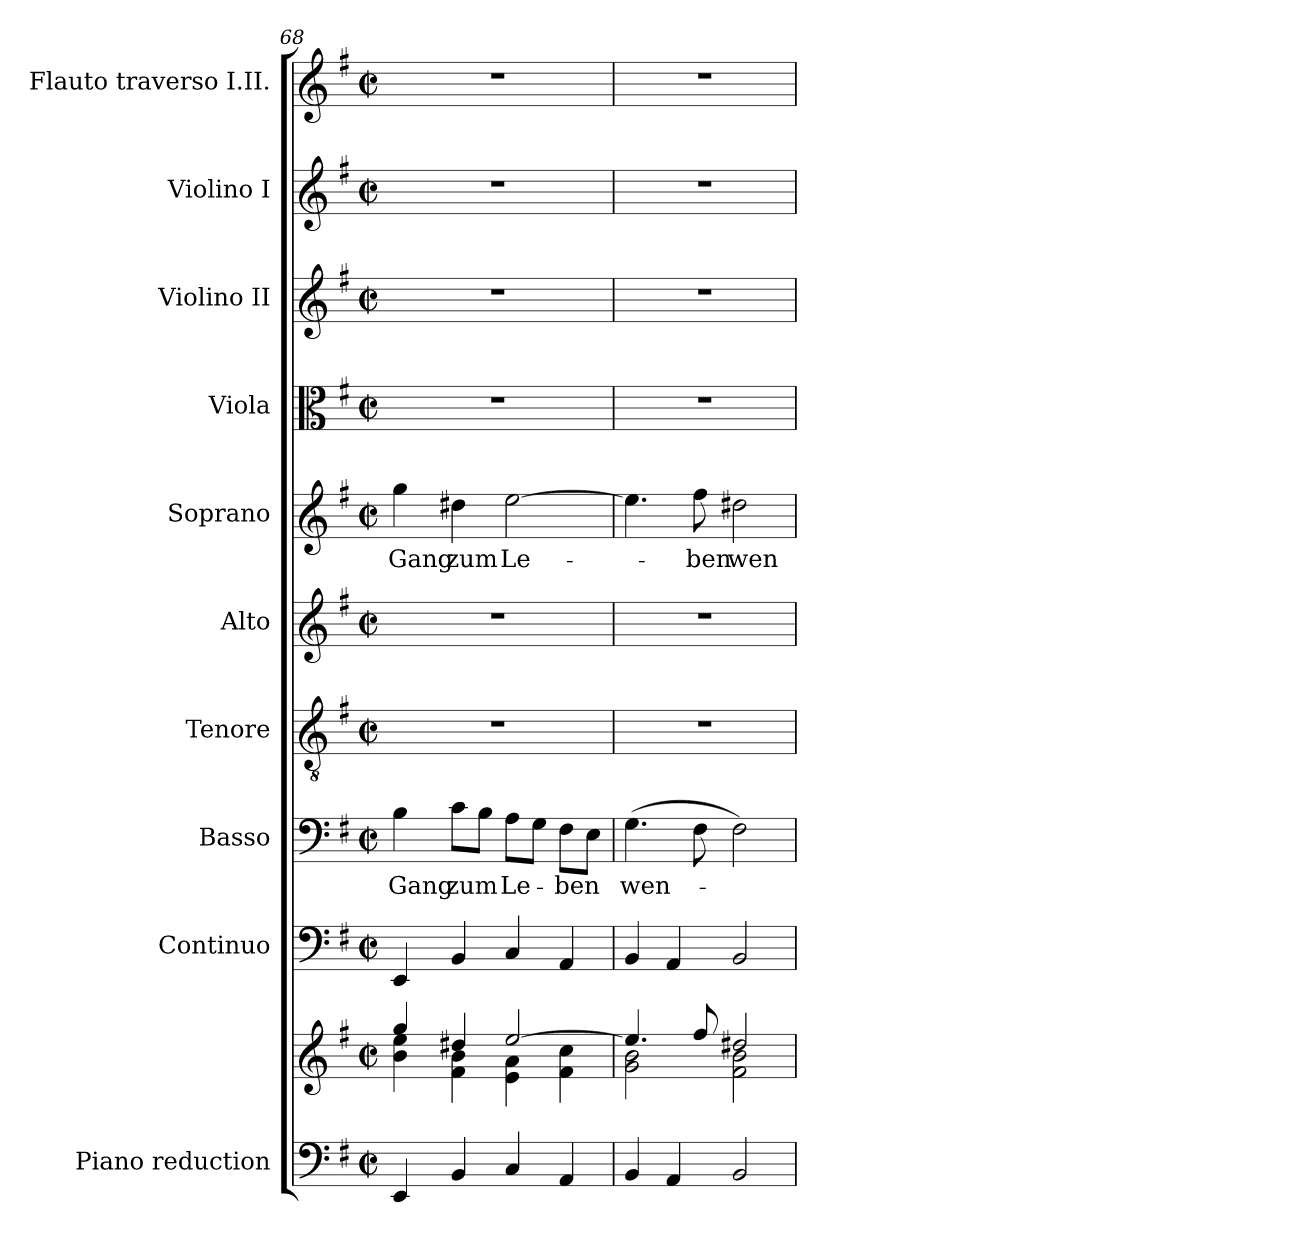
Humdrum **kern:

**kern	**kern	**kern	**kern	**text	**kern	**kern	**kern	**text	**kern	**kern	**kern	**kern
*part10	*part10	*part9	*part8	*part8	*part7	*part6	*part5	*part5	*part4	*part3	*part2	*part1
*staff11	*staff10	*staff9	*staff8	*staff8	*staff7	*staff6	*staff5	*staff5	*staff4	*staff3	*staff2	*staff1
*I"Piano reduction	*	*I"Continuo	*I"Basso	*	*I"Tenore	*I"Alto	*I"Soprano	*	*I"Viola	*I"Violino II	*I"Violino I	*I"Flauto traverso I.II.
*I'Pno	*	*	*	*	*	*	*	*	*I'Vla	*I'Vln	*I'Vln	*I'Fl
*clefF4	*clefG2	*clefF4	*clefF4	*	*clefGv2	*clefG2	*clefG2	*	*clefC3	*clefG2	*clefG2	*clefG2
*k[f#]	*k[f#]	*k[f#]	*k[f#]	*	*k[f#]	*k[f#]	*k[f#]	*	*k[f#]	*k[f#]	*k[f#]	*k[f#]
*M2/2	*M2/2	*M2/2	*M2/2	*	*M2/2	*M2/2	*M2/2	*	*M2/2	*M2/2	*M2/2	*M2/2
*met(c|)	*met(c|)	*met(c|)	*met(c|)	*	*met(c|)	*met(c|)	*met(c|)	*	*met(c|)	*met(c|)	*met(c|)	*met(c|)
=68	=68	=68	=68	=68	=68	=68	=68	=68	=68	=68	=68	=68
*	*^	*	*	*	*	*	*	*	*	*	*	*
!	!	!	!	!	!LO:LY:b	!	!	!	!LO:LY:b	!	!	!	!
4EE/	4gg/	4b\ 4ee\	4EE/	4B\	Gang	1r	1r	4gg\	Gang	1r	1r	1r	1r
!	!	!	!	!	!LO:LY:b	!	!	!	!LO:LY:b	!	!	!	!
4BB/	4dd#X/	4f#\ 4b\	4BB/	8c\L	zum	.	.	4dd#X\	zum	.	.	.	.
.	.	.	.	8B\J	.	.	.	.	.	.	.	.	.
!	!	!	!	!	!LO:LY:b	!	!	!	!LO:LY:b	!	!	!	!
4C/	[2ee/	4e\ 4a\	4C/	8A\L	Le-	.	.	[2ee\	Le-	.	.	.	.
.	.	.	.	8G\J	.	.	.	.	.	.	.	.	.
!	!	!	!	!	!LO:LY:b	!	!	!	!	!	!	!	!
4AA/	.	4f#\ 4cc\	4AA/	8F#\L	-ben	.	.	.	.	.	.	.	.
.	.	.	.	8E\J	.	.	.	.	.	.	.	.	.
=69	=69	=69	=69	=69	=69	=69	=69	=69	=69	=69	=69	=69	=69
!	!	!	!	!	!LO:LY:b	!	!	!	!	!	!	!	!
4BB/	4.ee/]	2g\ 2b\	4BB/	(4.G\	wen-	1r	1r	4.ee\]	.	1r	1r	1r	1r
4AA/	.	.	4AA/	.	.	.	.	.	.	.	.	.	.
!	!	!	!	!	!	!	!	!	!LO:LY:b	!	!	!	!
.	8ff#/	.	.	8F#\	.	.	.	8ff#\	-ben	.	.	.	.
!	!	!	!	!	!	!	!	!	!LO:LY:b	!	!	!	!
2BB/	2dd#X/	2f#\ 2b\	2BB/	2F#\)	.	.	.	2dd#X\	wen-	.	.	.	.
*	*v	*v	*	*	*	*	*	*	*	*	*	*	*
=	=	=	=	=	=	=	=	=	=	=	=	=
*-	*-	*-	*-	*-	*-	*-	*-	*-	*-	*-	*-	*-
